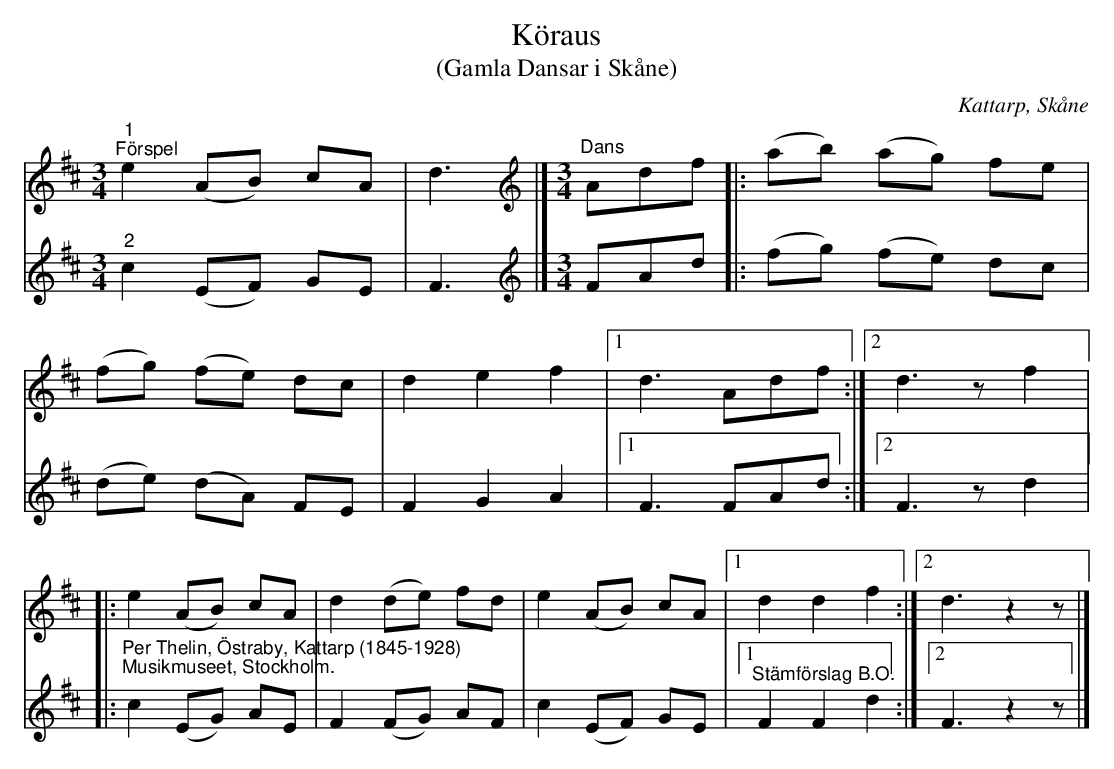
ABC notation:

X:1
T:Köraus
T:(Gamla Dansar i Skåne)
O:Kattarp, Skåne
L:1/8
M:3/4
K:D
V:1
"^1""^Förspel" e2 (AB) cA | d3 |][K:D][M:3/4][K:treble]"^Dans" Adf |: (ab) (ag) fe |
(fg) (fe) dc | d2 e2 f2 |1 d3 Adf :|2 d3 z f2 |:
e2 (AB) cA | d2 (de) fd | e2 (AB) cA |1 d2 d2 f2 :|2 d3 z2 z |]
V:2
"^2" c2 (EF) GE | F3 |][K:D][M:3/4][K:treble] FAd |: (fg) (fe) dc |
(de) (dA) FE | F2 G2 A2 |1 F3 FAd :|2 F3 z d2 |:
"^Per Thelin, Östraby, Kattarp (1845-1928)""^Musikmuseet, Stockholm." c2 (EG) AE | F2 (FG) AF | c2 (EF) GE |1 "^Stämförslag B.O." F2 F2 d2 :|2 F3 z2 z |]
